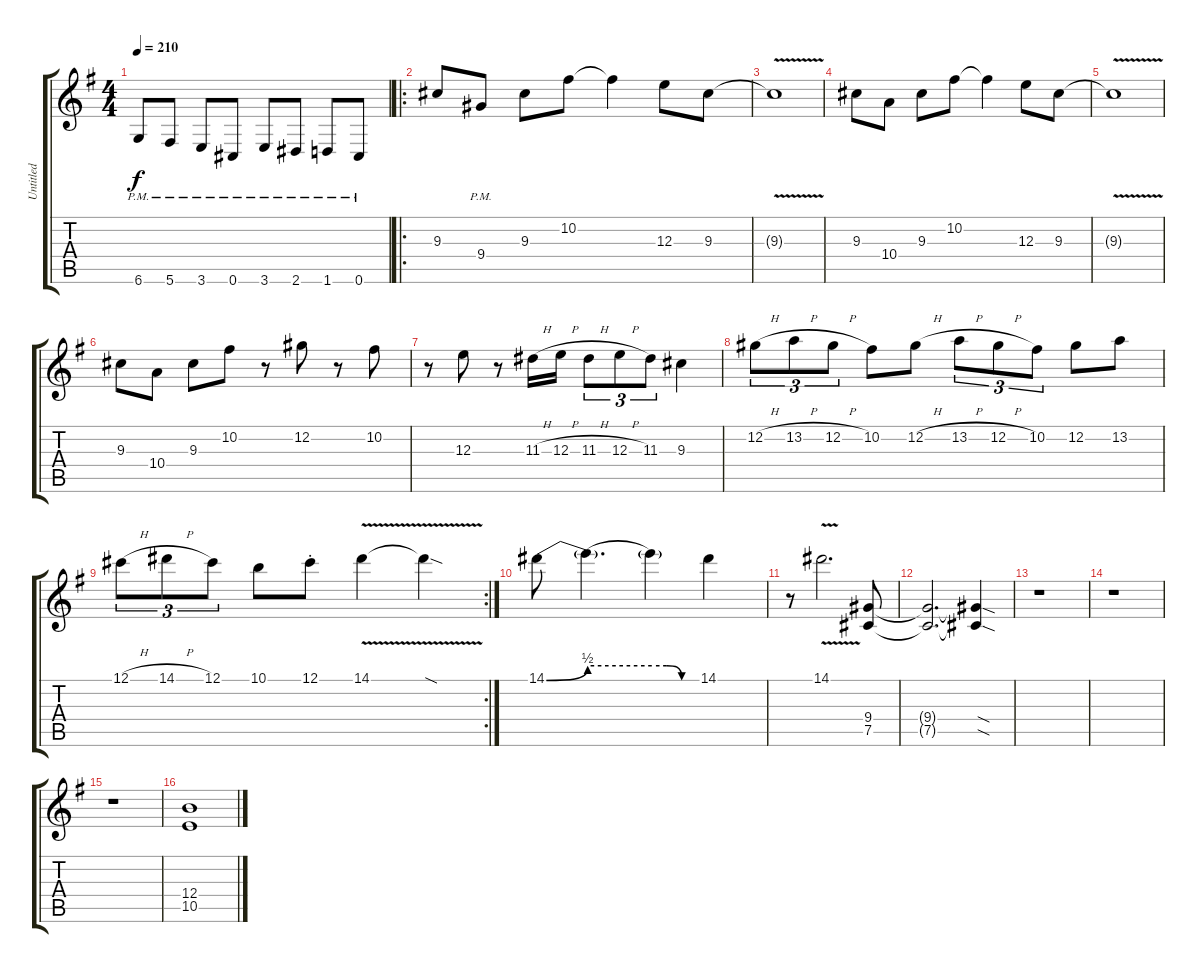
\track ("Untitled" "Untitled") {instrument distortionguitar}
\staff {score tabs}
\tuning (Db4 Ab3 E3 B2 Gb2 Db2) {hide}
\ts (4 4)
\tempo 210
\clef g2
\ks g
6.6{pm}.8{dy f} 5.6{pm}.8 3.6{pm}.8 0.6{pm}.8 3.6{pm}.8 2.6{pm}.8 1.6{pm}.8 0.6{pm}.8 |
\ro
9.3.8 9.4{pm}.8 9.3.8 10.2.8 10.2{t}.4 12.3.8 9.3.8 |
9.3{v t}.1 |
9.3.8 10.4.8 9.3.8 10.2.8 10.2{t}.4 12.3.8 9.3.8 |
9.3{v t}.1 |
9.3.8 10.4.8 9.3.8 10.2.8 r.8 12.2.8 r.8 10.2.8 |
r.8 12.3.8 r.8 11.3{h}.16 12.3{h}.16 11.3{h}.8{tu (3 2)} 12.3{h}.8{tu (3 2)} 11.3.8{tu (3 2)} 9.3.4 |
12.2{h}.8{tu (3 2)} 13.2{h}.8{tu (3 2)} 12.2{h}.8{tu (3 2)} 10.2.8 12.2{h}.8 13.2{h}.8{tu (3 2)} 12.2{h}.8{tu (3 2)} 10.2.8{tu (3 2)} 12.2.8 13.2.8 |
\rc 2
12.1{h}.8{tu (3 2)} 14.1{h}.8{tu (3 2)} 12.1.8{tu (3 2)} 10.1.8 12.1{st}.8 14.1{v}.4 14.1{sod t}.4 |
14.1{be (bend 0 0 60 2)}.8 14.1{be (hold 0 2 60 2) t}.4{d} 14.1{be (custom 0 2 20 2 40 0 60 0) t}.4 14.1.4 |
r.8 14.1{v}.2{d} (9.4 7.5).8 |
(9.4{t} 7.5{t}).2{d} (9.4{sod t} 7.5{sod t}).4 |
r.1 |
r.1 |
r.1 |
(12.4 10.5).1
